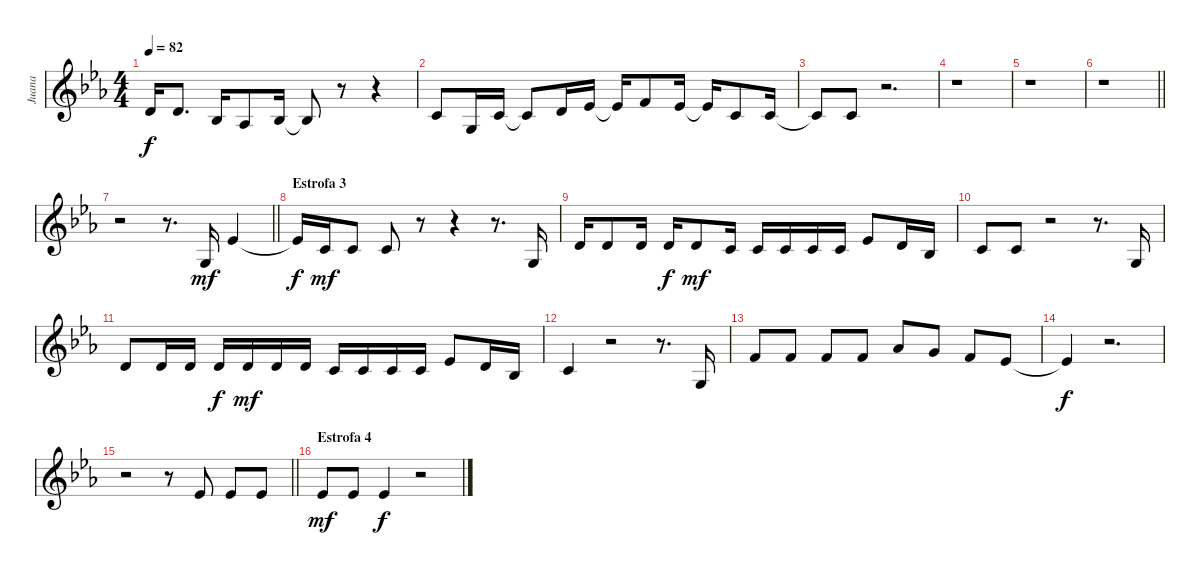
\track ("Juana" "Juana") {instrument choiraahs bank 2}
\staff {score}
\tuning (E4 B3 G3 D3 A2 E2) {hide}
\ts (4 4)
\tempo 82
\clef g2
\ks cminor
3.2.16{dy f} 3.2.8{d} 3.3.16 1.3.8 3.3.16 3.3{t}.8 r.8 r.4 |
1.2.8 0.3.16 1.2.16 1.2{t}.8 3.2.16 4.2.16 4.2{t}.16 6.2.8 4.2.16 4.2{t}.16 1.2.8 1.2.16 |
1.2{t}.8 1.2.8 r.2{d} |
r.1 |
r.1 |
\barLineRight lightlight
r.1 |
\barLineRight lightlight
r.2 r.8{d} 0.3.16{dy mf} 4.2.4 |
\section ("" "Estrofa 3")
4.2{t}.16{dy f} 1.2.16{dy mf} 1.2.8 1.2.8 r.8 r.4 r.8{d} 0.3.16 |
3.2.16 3.2.8 3.2.16 3.2.16{dy f} 3.2.8{dy mf} 1.2.16 1.2.16 1.2.16 1.2.16 1.2.16 4.2.8 3.2.16 3.3.16 |
1.2.8 1.2.8 r.2 r.8{d} 0.3.16 |
3.2.8 3.2.16 3.2.16 3.2.16{dy f} 3.2.16{dy mf} 3.2.16 3.2.16 1.2.16 1.2.16 1.2.16 1.2.16 4.2.8 3.2.16 3.3.16 |
1.2.4 r.2 r.8{d} 0.3.16 |
1.1.8 1.1.8 1.1.8 1.1.8 4.1.8 3.1.8 1.1.8 4.2.8 |
4.2{t}.4{dy f} r.2{d} |
\barLineRight lightlight
r.2 r.8 4.2.8 4.2.8 4.2.8 |
\section ("" "Estrofa 4")
4.2.8{dy mf} 4.2.8 4.2.4{dy f} r.2
